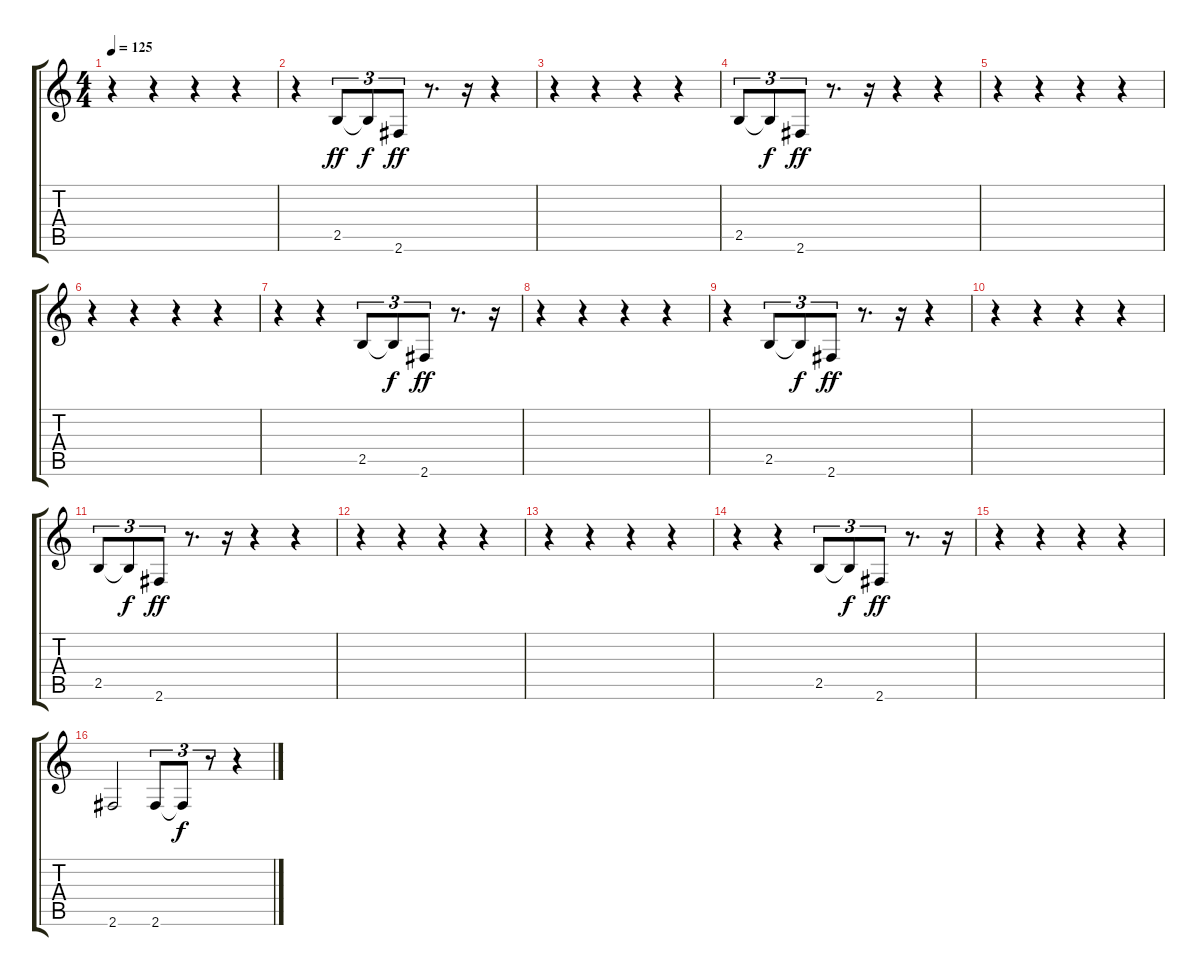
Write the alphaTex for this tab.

\track "" {instrument electricbasspick}
\staff {score tabs}
\tuning (E4 B3 G3 D3 A2 E2) {hide}
\ts (4 4)
\tempo 125
\clef g2
\ks c
r.4{dy ff} r.4 r.4 r.4 |
r.4 2.5.8{tu (3 2)} 2.5{t}.8{tu (3 2) dy f} 2.6.8{tu (3 2) dy ff} r.8{d} r.16 r.4 |
r.4 r.4 r.4 r.4 |
2.5.8{tu (3 2)} 2.5{t}.8{tu (3 2) dy f} 2.6.8{tu (3 2) dy ff} r.8{d} r.16 r.4 r.4 |
r.4 r.4 r.4 r.4 |
r.4 r.4 r.4 r.4 |
r.4 r.4 2.5.8{tu (3 2)} 2.5{t}.8{tu (3 2) dy f} 2.6.8{tu (3 2) dy ff} r.8{d} r.16 |
r.4 r.4 r.4 r.4 |
r.4 2.5.8{tu (3 2)} 2.5{t}.8{tu (3 2) dy f} 2.6.8{tu (3 2) dy ff} r.8{d} r.16 r.4 |
r.4 r.4 r.4 r.4 |
2.5.8{tu (3 2)} 2.5{t}.8{tu (3 2) dy f} 2.6.8{tu (3 2) dy ff} r.8{d} r.16 r.4 r.4 |
r.4 r.4 r.4 r.4 |
r.4 r.4 r.4 r.4 |
r.4 r.4 2.5.8{tu (3 2)} 2.5{t}.8{tu (3 2) dy f} 2.6.8{tu (3 2) dy ff} r.8{d} r.16 |
r.4 r.4 r.4 r.4 |
2.6.2 2.6.8{tu (3 2)} 2.6{t}.8{tu (3 2) dy f} r.8{tu (3 2)} r.4
